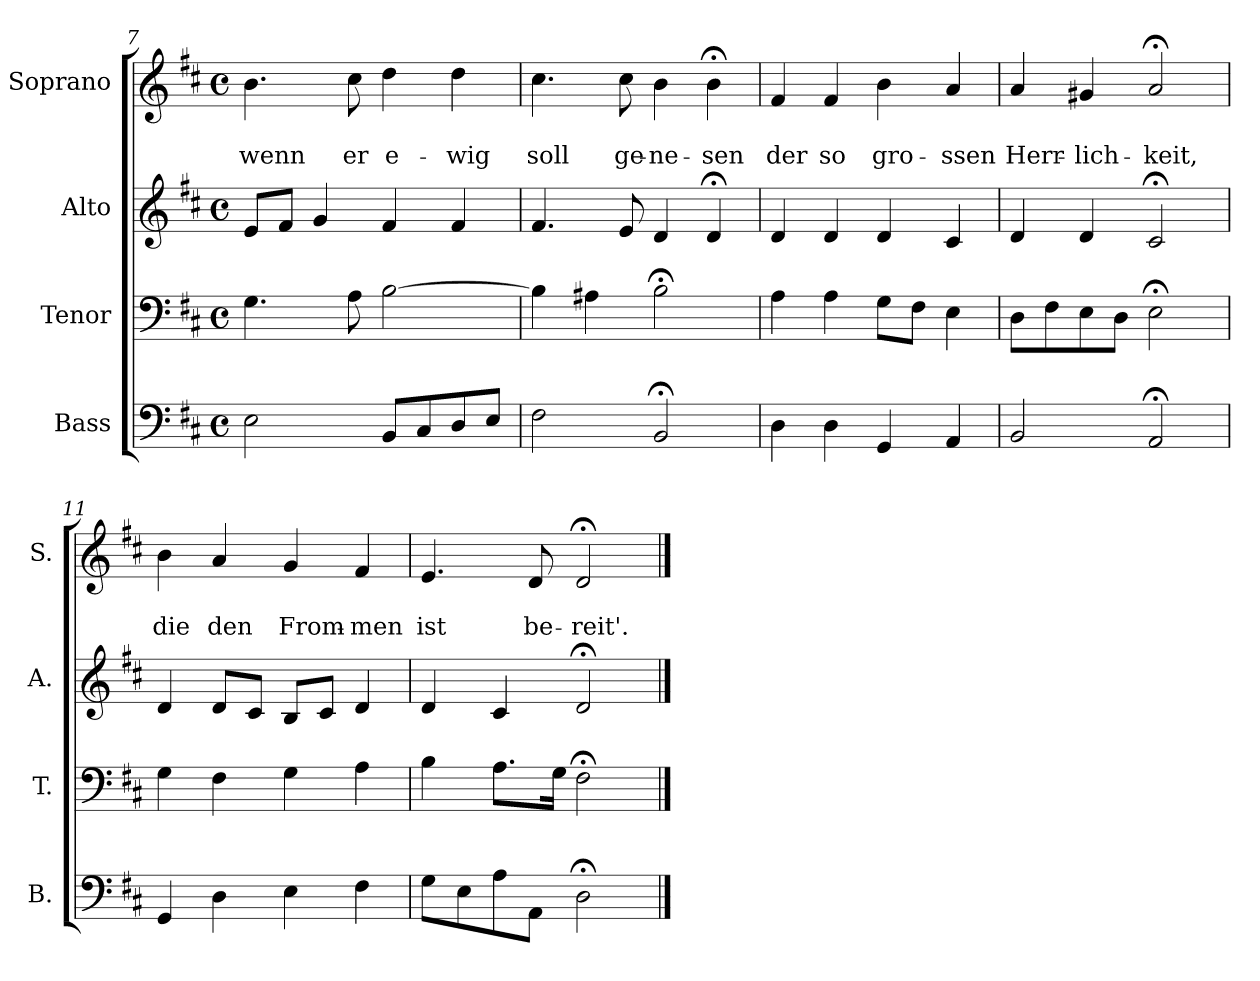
**kern	**kern	**kern	**kern	**text	**text
*part4	*part3	*part2	*part1	*part1	*part1
*staff4	*staff3	*staff2	*staff1	*staff1	*staff1
*I"Bass	*I"Tenor	*I"Alto	*I"Soprano	*	*
*I'B.	*I'T.	*I'A.	*I'S.	*	*
*clefF4	*clefF4	*clefG2	*clefG2	*	*
*k[f#c#]	*k[f#c#]	*k[f#c#]	*k[f#c#]	*	*
*D:	*D:	*D:	*D:	*	*
*M4/4	*M4/4	*M4/4	*M4/4	*	*
*met(c)	*met(c)	*met(c)	*met(c)	*	*
=7	=7	=7	=7	=7	=7
2E\	4.G\	8e/L	4.b\	.	wenn
.	.	8f#/J	.	.	.
.	.	4g/	.	.	.
.	8A\	.	8cc#\	.	er
8BB/L	[2B\	4f#/	4dd\	.	e-
8C#/	.	.	.	.	.
8D/	.	4f#/	4dd\	.	-wig
8E/J	.	.	.	.	.
=8	=8	=8	=8	=8	=8
2F#\	4B\]	4.f#/	4.cc#\	.	soll
.	4A#X\	.	.	.	.
.	.	8e/	8cc#\	.	ge-
2BB;</	2B;<\	4d/	4b\	.	-ne-
.	.	4d;</	4b;<\	.	-sen
!!LO:PB:g=z
=9	=9	=9	=9	=9	=9
4D\	4A\	4d/	4f#/	.	der
4D\	4A\	4d/	4f#/	.	so
4GG/	8G\L	4d/	4b\	.	gro-
.	8F#\J	.	.	.	.
4AA/	4E\	4c#/	4a/	.	-ssen
=10	=10	=10	=10	=10	=10
2BB/	8D\L	4d/	4a/	.	Herr-
.	8F#\	.	.	.	.
.	8E\	4d/	4g#X/	.	-lich-
.	8D\J	.	.	.	.
2AA;</	2E;<\	2c#;</	2a;</	.	-keit,
=11	=11	=11	=11	=11	=11
4GG/	4G\	4d/	4b\	.	die
4D\	4F#\	8d/L	4a/	.	den
.	.	8c#/J	.	.	.
4E\	4G\	8B/L	4g/	.	From-
.	.	8c#/J	.	.	.
4F#\	4A\	4d/	4f#/	.	-men
=12	=12	=12	=12	=12	=12
8G\L	4B\	4d/	4.e/	.	ist
8E\	.	.	.	.	.
8A\	8.A\L	4c#/	.	.	.
8AA\J	.	.	8d/	.	be-
.	16G\Jk	.	.	.	.
2D;<\	2F#;<\	2d;</	2d;</	.	-reit'.
==	==	==	==	==	==
*-	*-	*-	*-	*-	*-
